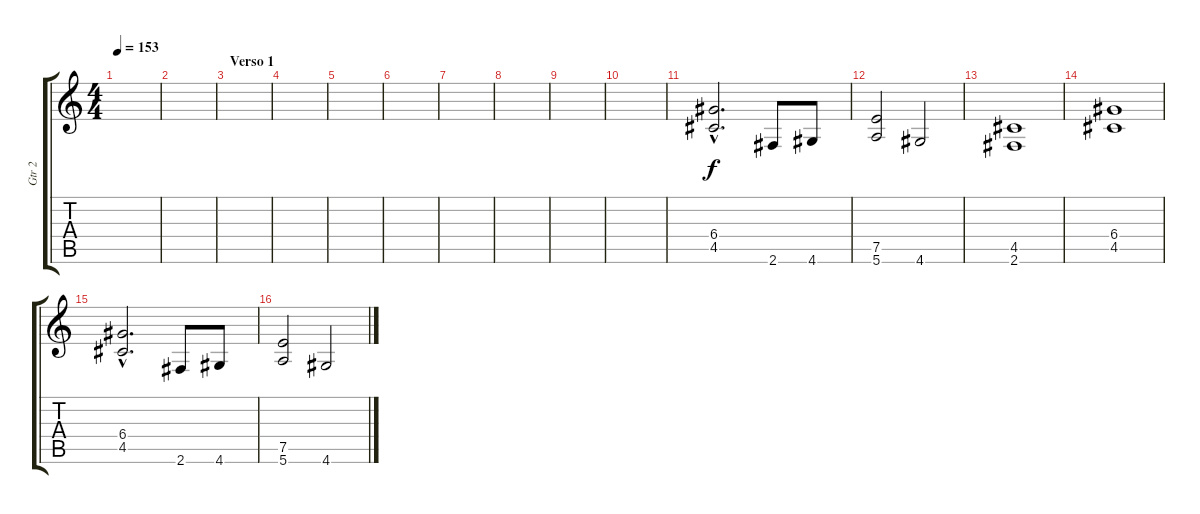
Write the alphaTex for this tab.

\track ("Gtr 2" "Gtr 2") {instrument distortionguitar}
\staff {score tabs}
\tuning (E4 B3 G3 D3 A2 E2) {hide}
\ts (4 4)
\tempo 153
\clef g2
\ks c
|
|
\section ("" "Verso 1")
|
|
|
|
|
|
|
|
(6.4{hac} 4.5{hac}).2{d} 2.6.8 4.6.8 |
(7.5 5.6).2 4.6.2 |
(4.5 2.6).1 |
(6.4 4.5).1 |
(6.4{hac} 4.5{hac}).2{d} 2.6.8 4.6.8 |
(7.5 5.6).2 4.6.2
